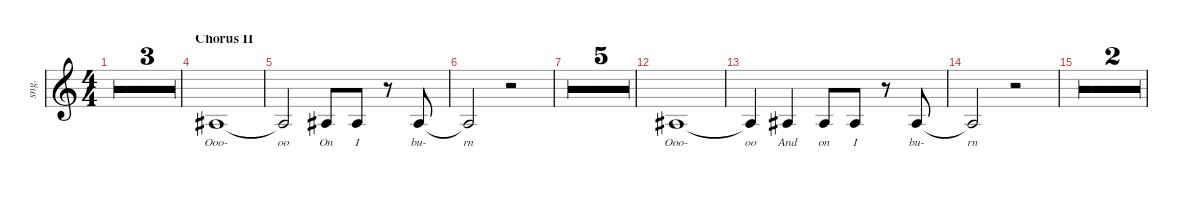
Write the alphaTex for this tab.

\defaultSystemsLayout 4
\hideDynamics
\bracketExtendMode nobrackets
\otherSystemsTrackNameOrientation horizontal
\track ("V. Harmony 2" "sng.") {multiBarRest instrument voiceoohs}
\staff {score}
\tuning (Eb4 Bb3 Gb3 Db3 Ab2 Eb2)
\ts (4 4)
\tempo 208
\clef g2
\ks c
r.1{dy mf beam Down} |
r.1{beam Down} |
r.1{beam Down} |
\section ("" "Chorus II")
4.3{acc #}.1{lyrics (0 "Ooo-") lyrics (1 "") lyrics (2 "") lyrics (3 "") lyrics (4 "") beam Up} |
4.3{t acc #}.2{lyrics (0 "oo") lyrics (1 "") lyrics (2 "") lyrics (3 "") lyrics (4 "") beam Up} 4.3{acc #}.8{lyrics (0 "On") lyrics (1 "") lyrics (2 "") lyrics (3 "") lyrics (4 "") beam Up} 4.3{acc #}.8{lyrics (0 "I") lyrics (1 "") lyrics (2 "") lyrics (3 "") lyrics (4 "") beam Up} r.8{beam Up} 4.3{acc #}.8{lyrics (0 "bu-") lyrics (1 "") lyrics (2 "") lyrics (3 "") lyrics (4 "") beam Up} |
4.3{t acc #}.2{lyrics (0 "rn") lyrics (1 "") lyrics (2 "") lyrics (3 "") lyrics (4 "") beam Up} r.2{beam Up} |
r.1{beam Down} |
r.1{beam Down} |
r.1{beam Down} |
r.1{beam Down} |
r.1{beam Down} |
4.3{acc #}.1{lyrics (0 "Ooo-") lyrics (1 "") lyrics (2 "") lyrics (3 "") lyrics (4 "") beam Up} |
4.3{t acc #}.4{lyrics (0 "oo") lyrics (1 "") lyrics (2 "") lyrics (3 "") lyrics (4 "") beam Up} 4.3{acc #}.4{lyrics (0 "And") lyrics (1 "") lyrics (2 "") lyrics (3 "") lyrics (4 "") beam Up} 4.3{acc #}.8{lyrics (0 "on") lyrics (1 "") lyrics (2 "") lyrics (3 "") lyrics (4 "") beam Up} 4.3{acc #}.8{lyrics (0 "I") lyrics (1 "") lyrics (2 "") lyrics (3 "") lyrics (4 "") beam Up} r.8{beam Up} 4.3{acc #}.8{lyrics (0 "bu-") lyrics (1 "") lyrics (2 "") lyrics (3 "") lyrics (4 "") beam Up} |
4.3{t acc #}.2{lyrics (0 "rn") lyrics (1 "") lyrics (2 "") lyrics (3 "") lyrics (4 "") beam Up} r.2{beam Up} |
r.1{beam Down} |
r.1{beam Down}
